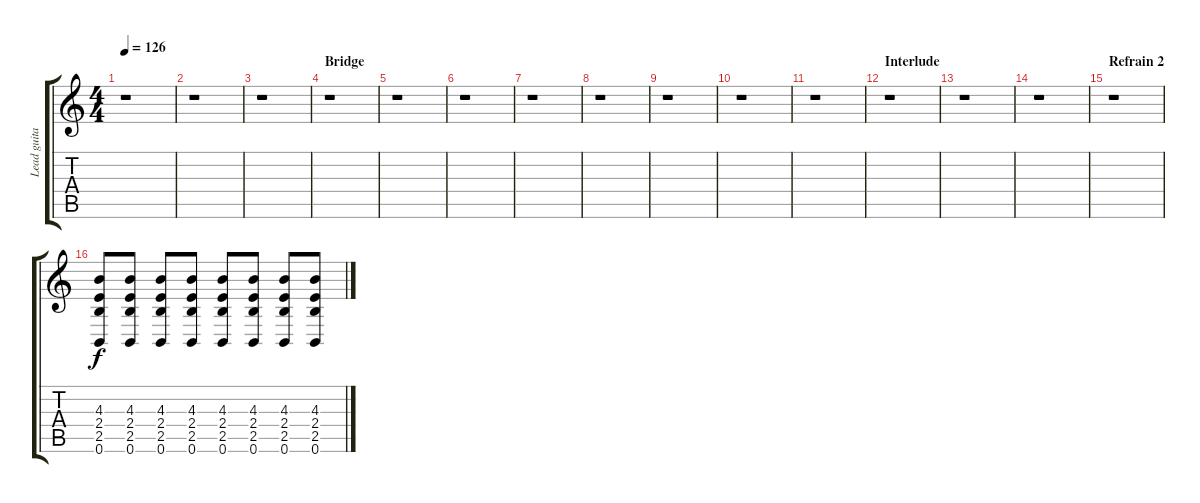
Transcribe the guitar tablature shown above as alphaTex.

\track ("Lead guitar" "Lead guita") {instrument distortionguitar}
\staff {score tabs}
\tuning (E4 A3 G3 D3 A2 B1) {hide}
\ts (4 4)
\tempo 126
\clef g2
\ks c
r.1{dy f} |
r.1 |
r.1 |
\section ("" "Bridge")
r.1 |
r.1 |
r.1 |
r.1 |
r.1 |
r.1 |
r.1 |
r.1 |
\section ("" "Interlude")
r.1 |
r.1 |
r.1 |
\section ("" "Refrain 2")
r.1 |
(4.3 2.4 2.5 0.6).8 (4.3 2.4 2.5 0.6).8 (4.3 2.4 2.5 0.6).8 (4.3 2.4 2.5 0.6).8 (4.3 2.4 2.5 0.6).8 (4.3 2.4 2.5 0.6).8 (4.3 2.4 2.5 0.6).8 (4.3 2.4 2.5 0.6).8
